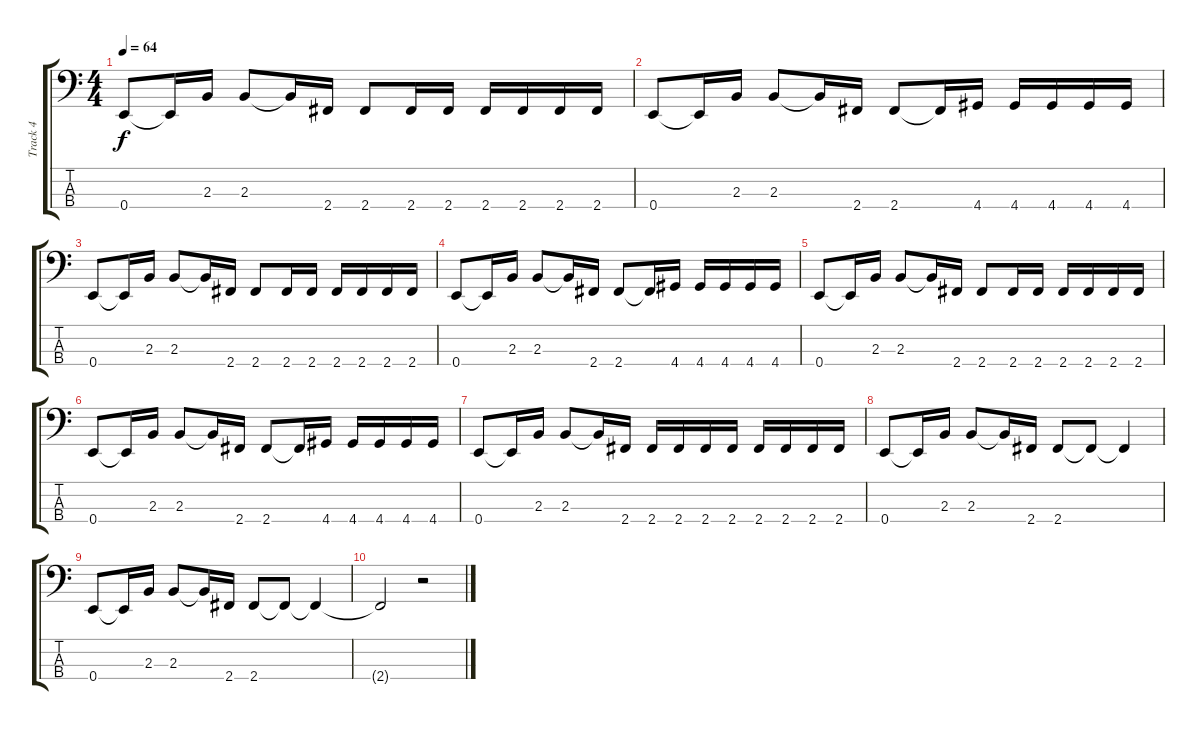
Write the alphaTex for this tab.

\track ("Track 4" "Track 4") {instrument electricbasspick}
\staff {score tabs}
\tuning (G2 D2 A1 E1) {hide}
\ts (4 4)
\tempo 64
\clef f4
\ks c
0.4.8{dy f} 0.4{t}.16 2.3.16 2.3.8 2.3{t}.16 2.4.16 2.4.8 2.4.16 2.4.16 2.4.16 2.4.16 2.4.16 2.4.16 |
0.4.8 0.4{t}.16 2.3.16 2.3.8 2.3{t}.16 2.4.16 2.4.8 2.4{t}.16 4.4.16 4.4.16 4.4.16 4.4.16 4.4.16 |
0.4.8 0.4{t}.16 2.3.16 2.3.8 2.3{t}.16 2.4.16 2.4.8 2.4.16 2.4.16 2.4.16 2.4.16 2.4.16 2.4.16 |
0.4.8 0.4{t}.16 2.3.16 2.3.8 2.3{t}.16 2.4.16 2.4.8 2.4{t}.16 4.4.16 4.4.16 4.4.16 4.4.16 4.4.16 |
0.4.8 0.4{t}.16 2.3.16 2.3.8 2.3{t}.16 2.4.16 2.4.8 2.4.16 2.4.16 2.4.16 2.4.16 2.4.16 2.4.16 |
0.4.8 0.4{t}.16 2.3.16 2.3.8 2.3{t}.16 2.4.16 2.4.8 2.4{t}.16 4.4.16 4.4.16 4.4.16 4.4.16 4.4.16 |
0.4.8 0.4{t}.16 2.3.16 2.3.8 2.3{t}.16 2.4.16 2.4.16 2.4.16 2.4.16 2.4.16 2.4.16 2.4.16 2.4.16 2.4.16 |
0.4.8 0.4{t}.16 2.3.16 2.3.8 2.3{t}.16 2.4.16 2.4.8 2.4{t}.8 2.4{t}.4 |
0.4.8 0.4{t}.16 2.3.16 2.3.8 2.3{t}.16 2.4.16 2.4.8 2.4{t}.8 2.4{t}.4 |
2.4{t}.2 r.2
